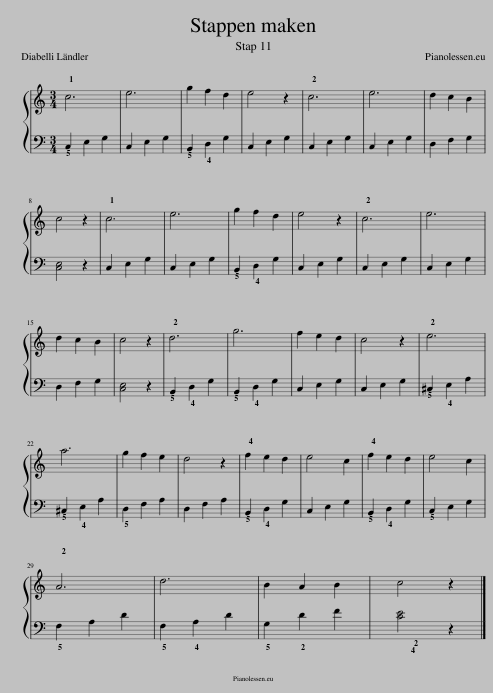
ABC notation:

X:1
%%score { 1 | 2 }
L:1/8
M:3/4
I:linebreak $
K:C
V:1 treble
V:2 bass
V:1
 !1!c6 | e6 | g2 f2 d2 | e4 z2 | !2!c6 | %5
 e6 | d2 c2 B2 |$ c4 z2 | !1!c6 | e6 | %10
 g2 f2 d2 | e4 z2 | !2!c6 | e6 |$ d2 c2 B2 | %15
 c4 z2 | !2!d6 | g6 | f2 e2 d2 | c4 z2 | %20
 !2!e6 |$ a6 | g2 f2 e2 | d4 z2 | !4!f2 e2 d2 | %25
 e4 c2 | !4!f2 e2 d2 | e4 c2 |$ !2!A6 | d6 | %30
 B2 A2 B2 | c4 z2 |] %32
V:2
 !5!C,2 E,2 G,2 | C,2 E,2 G,2 | !5!B,,2 !4!D,2 G,2 | C,2 E,2 G,2 | C,2 E,2 G,2 | %5
 C,2 E,2 G,2 | D,2 F,2 G,2 |$ [C,E,]4 z2 | C,2 E,2 G,2 | C,2 E,2 G,2 | %10
 !5!B,,2 !4!D,2 G,2 | C,2 E,2 G,2 | C,2 E,2 G,2 | C,2 E,2 G,2 |$ D,2 F,2 G,2 | %15
 [C,E,]4 z2 | !5!B,,2 !4!D,2 G,2 | !5!B,,2 !4!D,2 G,2 | C,2 E,2 G,2 | C,2 E,2 G,2 | %20
 !5!^C,2 !4!E,2 A,2 |$ !5!^C,2 !4!E,2 A,2 | !5!D,2 F,2 A,2 | D,2 F,2 A,2 | !5!B,,2 !4!D,2 G,2 | %25
 C,2 E,2 G,2 | !5!B,,2 !4!D,2 G,2 | !5!C,2 E,2 G,2 |$ !5!F,2 A,2 D2 | !5!F,2 !4!A,2 D2 | %30
 !5!G,2 !2!D2 F2 | !                 4!!                    2![CE]4 z2 |] %32
